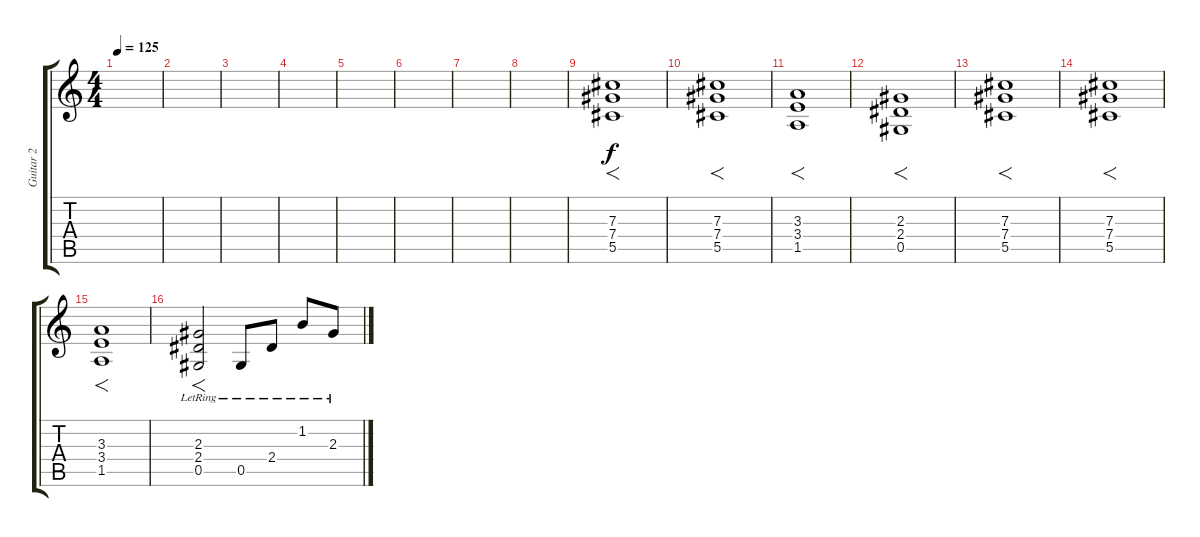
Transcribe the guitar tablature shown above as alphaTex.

\track ("Guitar 2" "Guitar 2") {instrument distortionguitar}
\staff {score tabs}
\tuning (Eb4 Bb3 Gb3 Db3 Ab2 Eb2) {hide}
\ts (4 4)
\tempo 125
\clef g2
\ks c
|
|
|
|
|
|
|
|
(7.3 7.4 5.5).1{f} |
(7.3 7.4 5.5).1{f} |
(3.3 3.4 1.5).1{f} |
(2.3 2.4 0.5).1{f} |
(7.3 7.4 5.5).1{f} |
(7.3 7.4 5.5).1{f} |
(3.3 3.4 1.5).1{f} |
(2.3 2.4 0.5{lr}).2{f} 0.5{lr}.8 2.4{lr}.8 1.2{lr}.8 2.3{lr}.8
